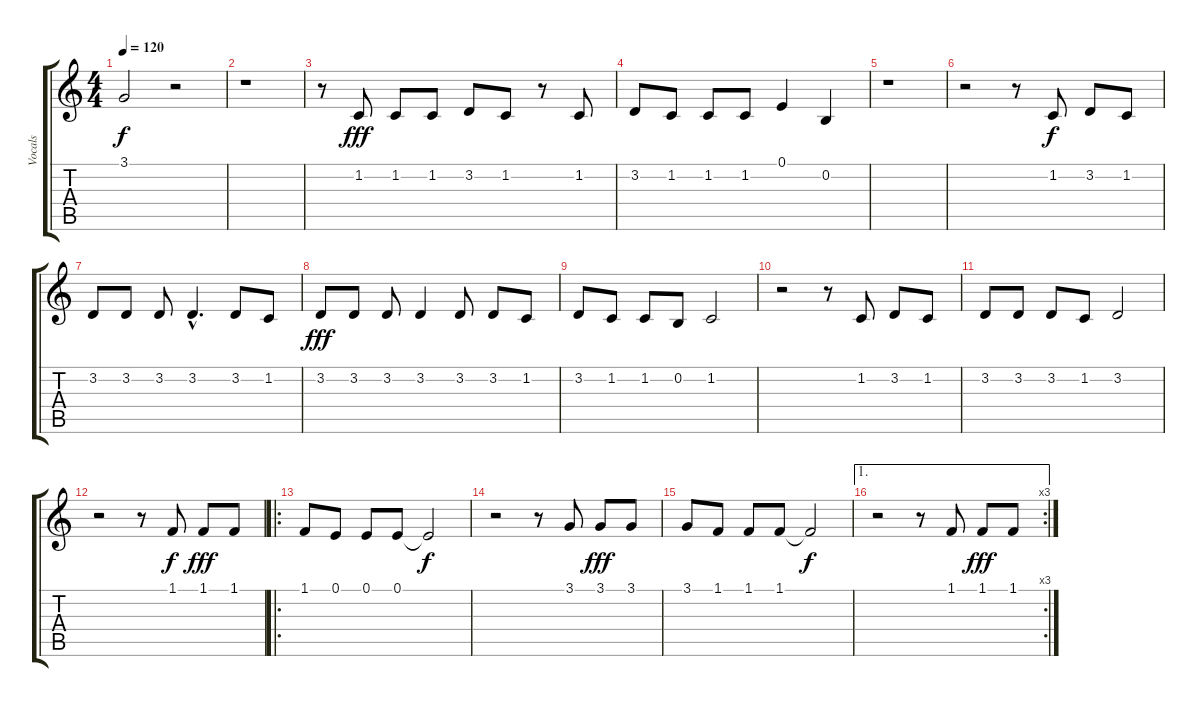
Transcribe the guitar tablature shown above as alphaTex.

\track ("Vocals" "Vocals") {instrument altosax}
\staff {score tabs}
\tuning (E4 B3 G3 D3 A2 E2) {hide}
\ts (4 4)
\tempo 120
\clef g2
\ks c
3.1{t}.2{dy f} r.2 |
r.1 |
r.8 1.2.8{dy fff} 1.2.8 1.2.8 3.2.8 1.2.8 r.8 1.2.8 |
3.2.8 1.2.8 1.2.8 1.2.8 0.1.4 0.2.4 |
r.1 |
r.2 r.8 1.2.8{dy f} 3.2.8 1.2.8 |
3.2.8 3.2.8 3.2.8 3.2{hac}.4{d} 3.2.8 1.2.8 |
3.2.8{dy fff} 3.2.8 3.2.8 3.2.4 3.2.8 3.2.8 1.2.8 |
3.2.8 1.2.8 1.2.8 0.2.8 1.2.2 |
r.2 r.8 1.2.8 3.2.8 1.2.8 |
3.2.8 3.2.8 3.2.8 1.2.8 3.2.2 |
r.2 r.8 1.1.8{dy f} 1.1.8{dy fff} 1.1.8 |
\ro
1.1.8 0.1.8 0.1.8 0.1.8 0.1{t}.2{dy f} |
r.2 r.8 3.1.8 3.1.8{dy fff} 3.1.8 |
3.1.8 1.1.8 1.1.8 1.1.8 1.1{t}.2{dy f} |
\ae 1
\rc 3
r.2 r.8 1.1.8 1.1.8{dy fff} 1.1.8
